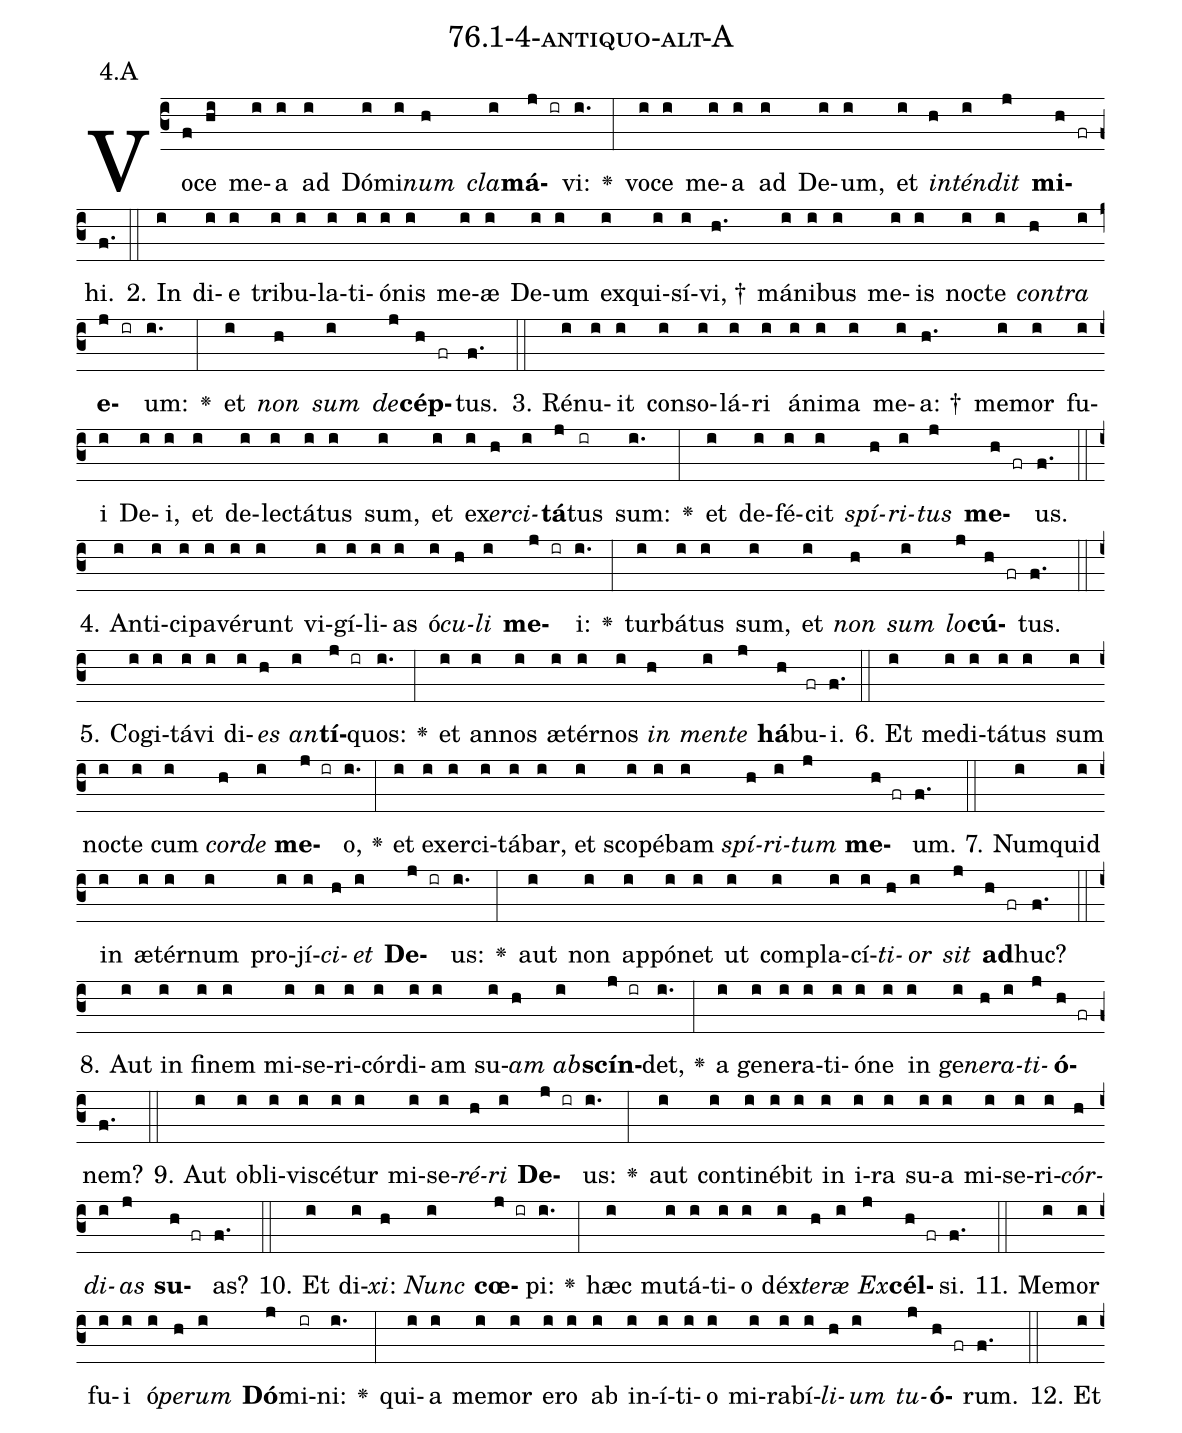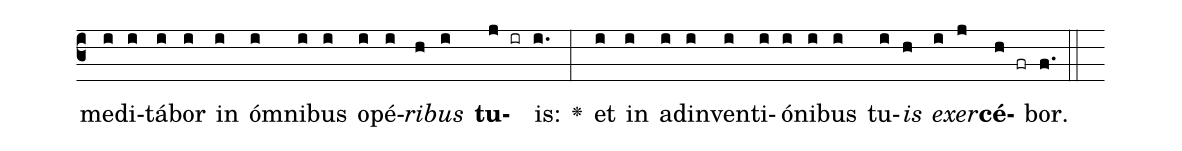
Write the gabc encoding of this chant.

name: 76.1-4-antiquo-alt-A;
annotation: 4.A;
%%
(c3)Vo(f)ce(hi) me(i)a(i) ad(i) Dó(i)mi(i)<i>num</i>(h) <i>cla</i>(i)<b>má</b>(j ir)vi:(i.) <v>\greheightstar</v>(:) vo(i)ce(i) me(i)a(i) ad(i) De(i)um,(i) et(i) <i>in</i>(h)<i>tén</i>(i)<i>dit</i>(j) <b>mi</b>(h fr)hi.(f.) (::)
2. In(i) di(i)e(i) tri(i)bu(i)la(i)ti(i)ó(i)nis(i) me(i)æ(i) De(i)um(i) ex(i)qui(i)sí(i)vi, †(h.) má(i)ni(i)bus(i) me(i)is(i) noc(i)te(i) <i>con</i>(h)<i>tra</i>(i) <b>e</b>(j ir)um:(i.) <v>\greheightstar</v>(:) et(i) <i>non</i>(h) <i>sum</i>(i) <i>de</i>(j)<b>cép</b>(h fr)tus.(f.) (::)
3. Ré(i)nu(i)it(i) con(i)so(i)lá(i)ri(i) á(i)ni(i)ma(i) me(i)a: †(h.) me(i)mor(i) fu(i)i(i) De(i)i,(i) et(i) de(i)lec(i)tá(i)tus(i) sum,(i) et(i) ex(i)<i>er</i>(h)<i>ci</i>(i)<b>tá</b>(j)tus(ir) sum:(i.) <v>\greheightstar</v>(:) et(i) de(i)fé(i)cit(i) <i>spí</i>(h)<i>ri</i>(i)<i>tus</i>(j) <b>me</b>(h fr)us.(f.) (::)
4. An(i)ti(i)ci(i)pa(i)vé(i)runt(i) vi(i)gí(i)li(i)as(i) ó(i)<i>cu</i>(h)<i>li</i>(i) <b>me</b>(j ir)i:(i.) <v>\greheightstar</v>(:) tur(i)bá(i)tus(i) sum,(i) et(i) <i>non</i>(h) <i>sum</i>(i) <i>lo</i>(j)<b>cú</b>(h fr)tus.(f.) (::)
5. Co(i)gi(i)tá(i)vi(i) di(i)<i>es</i>(h) <i>an</i>(i)<b>tí</b>(j ir)quos:(i.) <v>\greheightstar</v>(:) et(i) an(i)nos(i) æ(i)tér(i)nos(i) <i>in</i>(h) <i>men</i>(i)<i>te</i>(j) <b>há</b>(h)bu(fr)i.(f.) (::)
6. Et(i) me(i)di(i)tá(i)tus(i) sum(i) noc(i)te(i) cum(i) <i>cor</i>(h)<i>de</i>(i) <b>me</b>(j ir)o,(i.) <v>\greheightstar</v>(:) et(i) ex(i)er(i)ci(i)tá(i)bar,(i) et(i) sco(i)pé(i)bam(i) <i>spí</i>(h)<i>ri</i>(i)<i>tum</i>(j) <b>me</b>(h fr)um.(f.) (::)
7. Num(i)quid(i) in(i) æ(i)tér(i)num(i) pro(i)jí(i)<i>ci</i>(h)<i>et</i>(i) <b>De</b>(j ir)us:(i.) <v>\greheightstar</v>(:) aut(i) non(i) ap(i)pó(i)net(i) ut(i) com(i)pla(i)cí(i)<i>ti</i>(h)<i>or</i>(i) <i>sit</i>(j) <b>ad</b>(h fr)huc?(f.) (::)
8. Aut(i) in(i) fi(i)nem(i) mi(i)se(i)ri(i)cór(i)di(i)am(i) su(i)<i>am</i>(h) <i>ab</i>(i)<b>scín</b>(j ir)det,(i.) <v>\greheightstar</v>(:) a(i) ge(i)ne(i)ra(i)ti(i)ó(i)ne(i) in(i) ge(i)<i>ne</i>(h)<i>ra</i>(i)<i>ti</i>(j)<b>ó</b>(h fr)nem?(f.) (::)
9. Aut(i) ob(i)li(i)vi(i)scé(i)tur(i) mi(i)se(i)<i>ré</i>(h)<i>ri</i>(i) <b>De</b>(j ir)us:(i.) <v>\greheightstar</v>(:) aut(i) con(i)ti(i)né(i)bit(i) in(i) i(i)ra(i) su(i)a(i) mi(i)se(i)ri(i)<i>cór</i>(h)<i>di</i>(i)<i>as</i>(j) <b>su</b>(h fr)as?(f.) (::)
10. Et(i) di(i)<i>xi</i>:(h) <i>Nunc</i>(i) <b>cœ</b>(j ir)pi:(i.) <v>\greheightstar</v>(:) hæc(i) mu(i)tá(i)ti(i)o(i) déx(i)<i>te</i>(h)<i>ræ</i>(i) <i>Ex</i>(j)<b>cél</b>(h fr)si.(f.) (::)
11. Me(i)mor(i) fu(i)i(i) ó(i)<i>pe</i>(h)<i>rum</i>(i) <b>Dó</b>(j)mi(ir)ni:(i.) <v>\greheightstar</v>(:) qui(i)a(i) me(i)mor(i) e(i)ro(i) ab(i) in(i)í(i)ti(i)o(i) mi(i)ra(i)bí(i)<i>li</i>(h)<i>um</i>(i) <i>tu</i>(j)<b>ó</b>(h fr)rum.(f.) (::)
12. Et(i) me(i)di(i)tá(i)bor(i) in(i) óm(i)ni(i)bus(i) o(i)pé(i)<i>ri</i>(h)<i>bus</i>(i) <b>tu</b>(j ir)is:(i.) <v>\greheightstar</v>(:) et(i) in(i) ad(i)in(i)ven(i)ti(i)ó(i)ni(i)bus(i) tu(i)<i>is</i>(h) <i>ex</i>(i)<i>er</i>(j)<b>cé</b>(h fr)bor.(f.) (::)
